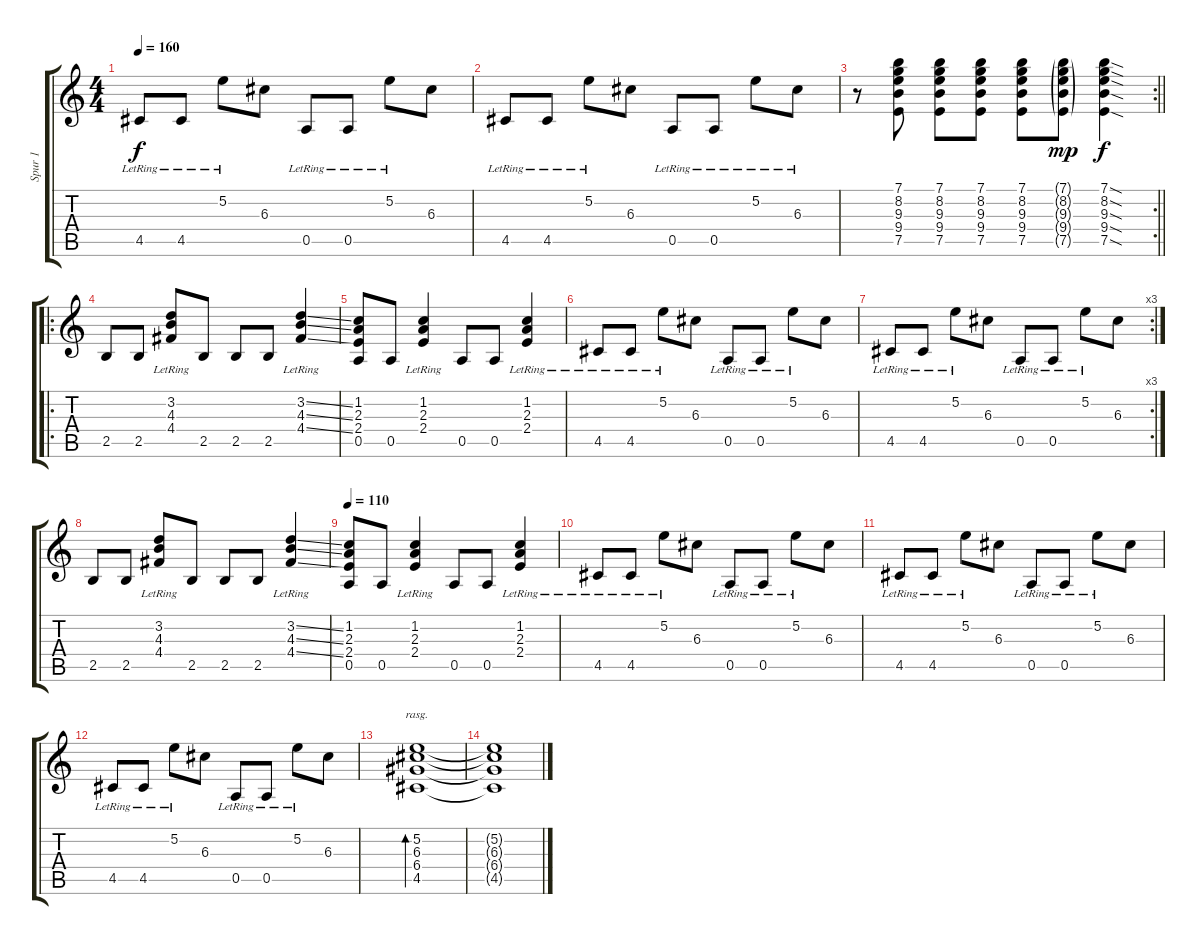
\track ("Spur 1" "Spur 1") {instrument distortionguitar}
\staff {score tabs}
\tuning (E4 B3 G3 D3 A2 E2) {hide}
\ts (4 4)
\tempo 160
\clef g2
\ks c
4.5{lr}.8{dy f} 4.5{lr}.8 5.2{lr}.8 6.3.8 0.5{lr}.8 0.5{lr}.8 5.2{lr}.8 6.3.8 |
4.5{lr}.8 4.5{lr}.8 5.2{lr}.8 6.3.8 0.5{lr}.8 0.5{lr}.8 5.2{lr}.8 6.3{lr}.8 |
\rc 2
\barLineRight lightlight
r.8 (7.1 8.2 9.3 9.4 7.5).8 (7.1 8.2 9.3 9.4 7.5).8 (7.1 8.2 9.3 9.4 7.5).8 (7.1 8.2 9.3 9.4 7.5).8 (7.1{g} 8.2{g} 9.3{g} 9.4{g} 7.5{g}).8{dy mp} (7.1{sod} 8.2{sod} 9.3{sod} 9.4{sod} 7.5{sod}).4{dy f} |
\ro
2.5.8 2.5.8 (3.2{lr} 4.3 4.4).8 2.5.8 2.5.8 2.5.8 (3.2{ss lr} 4.3{ss} 4.4{ss}).4 |
(1.2 2.3 2.4 0.5).8 0.5.8 (1.2{lr} 2.3 2.4).4 0.5.8 0.5.8 (1.2{lr} 2.3 2.4).4 |
4.5{lr}.8 4.5{lr}.8 5.2{lr}.8 6.3.8 0.5{lr}.8 0.5{lr}.8 5.2{lr}.8 6.3.8 |
\rc 3
4.5{lr}.8 4.5{lr}.8 5.2{lr}.8 6.3.8 0.5{lr}.8 0.5{lr}.8 5.2{lr}.8 6.3.8 |
2.5.8 2.5.8 (3.2{lr} 4.3 4.4).8 2.5.8 2.5.8 2.5.8 (3.2{ss lr} 4.3{ss} 4.4{ss}).4 |
\tempo 110
(1.2 2.3 2.4 0.5).8 0.5.8 (1.2{lr} 2.3 2.4).4 0.5.8 0.5.8 (1.2{lr} 2.3 2.4).4 |
4.5{lr}.8 4.5{lr}.8 5.2{lr}.8 6.3.8 0.5{lr}.8 0.5{lr}.8 5.2{lr}.8 6.3.8 |
4.5{lr}.8 4.5{lr}.8 5.2{lr}.8 6.3.8 0.5{lr}.8 0.5{lr}.8 5.2{lr}.8 6.3.8 |
4.5{lr}.8 4.5{lr}.8 5.2{lr}.8 6.3.8 0.5{lr}.8 0.5{lr}.8 5.2{lr}.8 6.3.8 |
(5.2 6.3 6.4 4.5).1{bd 480 rasg ii} |
(5.2{t} 6.3{t} 6.4{t} 4.5{t}).1
